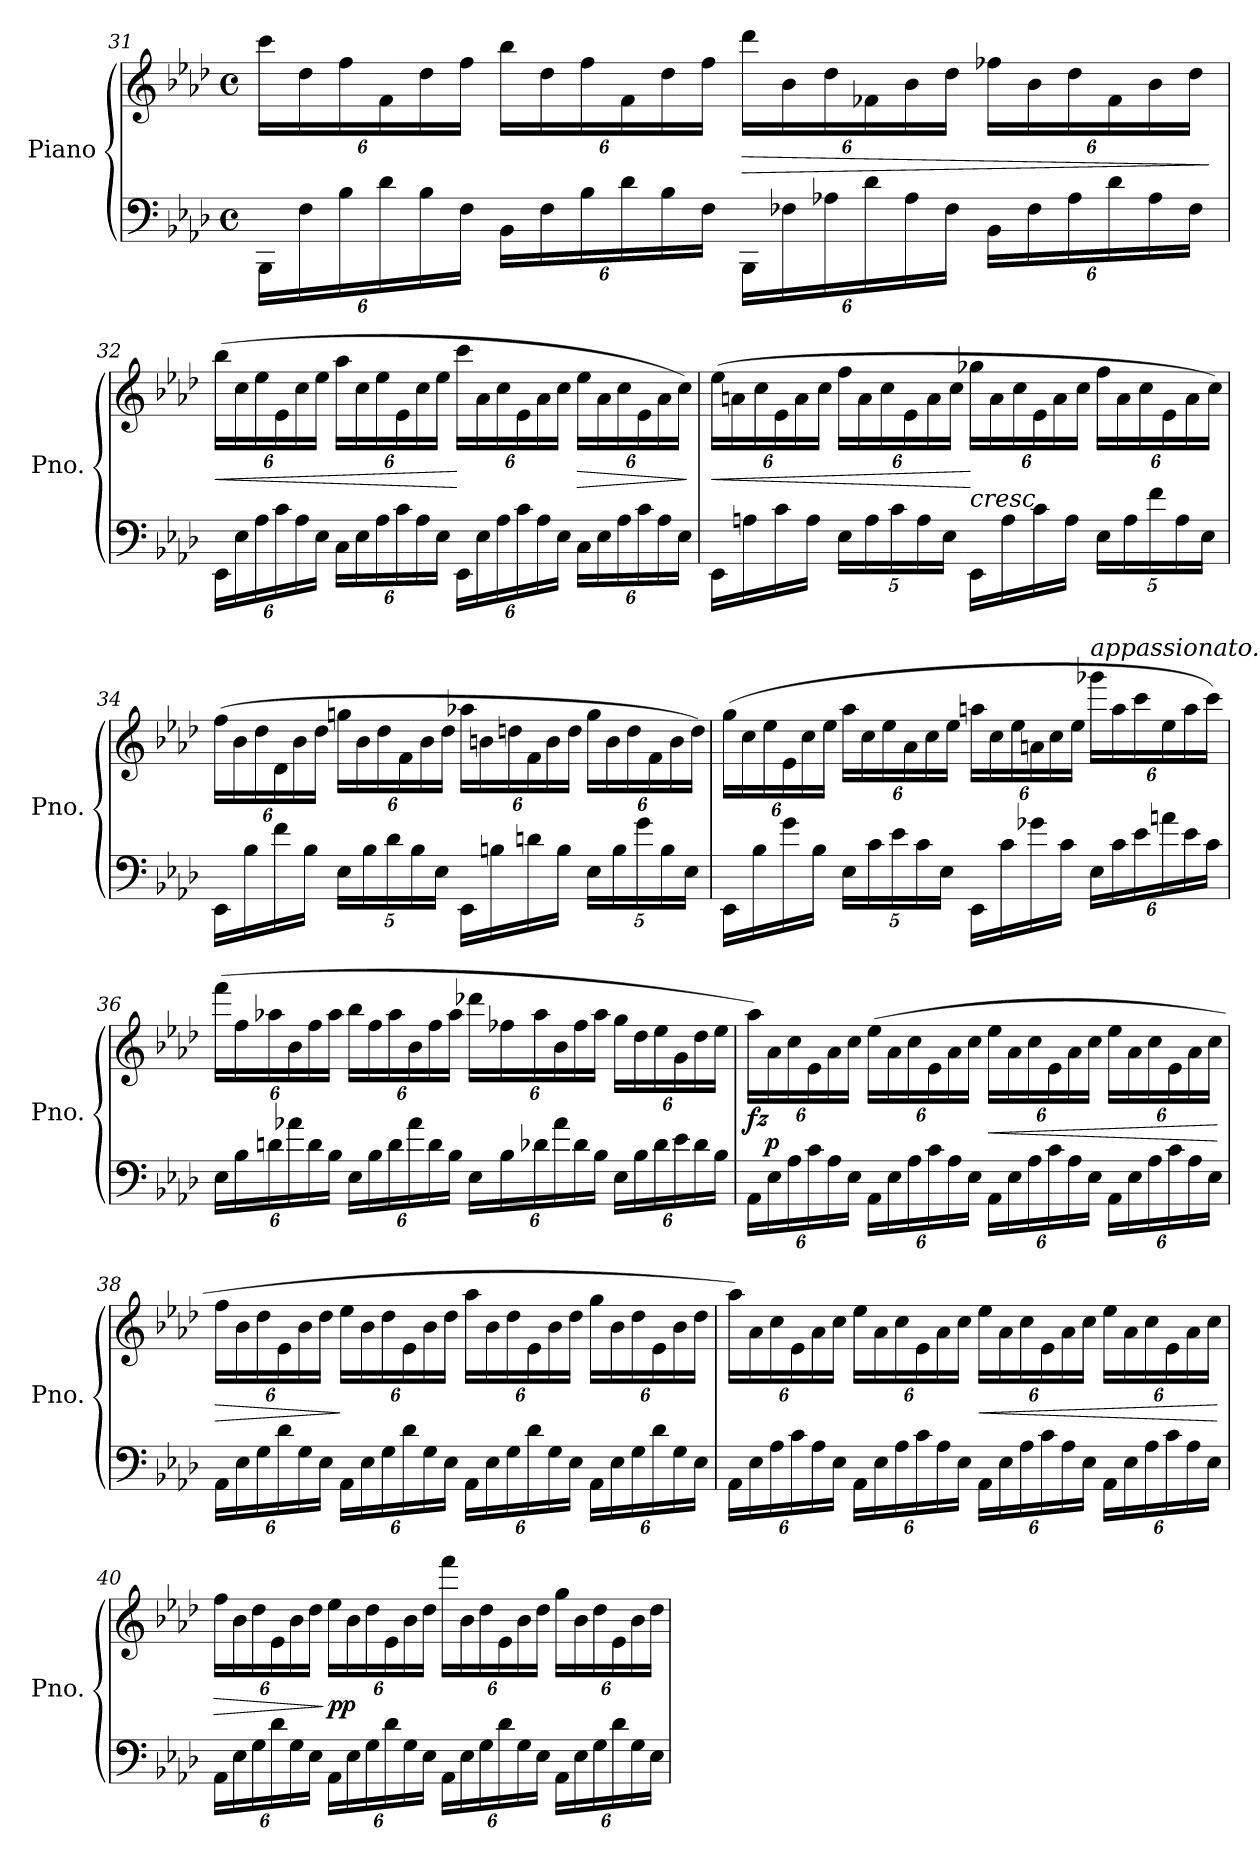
**kern	**kern	**dynam
*part1	*part1	*part1
*staff2	*staff1	*staff1/2
*I"Piano	*	*
*I'Pno.	*	*
*clefF4	*clefG2	*
*k[b-e-a-d-]	*k[b-e-a-d-]	*
*M4/4	*M4/4	*
*met(c)	*met(c)	*
*Xbrackettup	*Xbrackettup	*
=31	=31	=31
24BBB-\LL	24ccc\LL	.
24F\	24dd-!\	.
24B-\	24ff!\	.
24d-\	24f!\	.
24B-\	24dd-!\	.
24F\JJ	24ff!\JJ	.
24BB-\LL	24bb-\LL	.
24F\	24dd-\	.
24B-\	24ff\	.
24d-\	24f\	.
24B-\	24dd-\	.
24F\JJ	24ff\JJ	.
!	!	!LO:HP:b
24BBB-\LL	24ddd-\LL	>
24F-X\	24b-\	.
24A-X\	24dd-\	.
24d-\	24f-X\	.
24A-\	24b-\	.
24F-\JJ	24dd-\JJ	.
24BB-\LL	24ff-X\LL	.
24F-\	24b-\	.
24A-\	24dd-\	.
24d-\	24f-\	.
24A-\	24b-\	.
24F-\JJ	24dd-\JJ	.
.	.	]
!!LO:LB:g=z
=32	=32	=32
!	!	!LO:HP:b
24EE-\LL	(>24bb-\LL	<
24E-!\	24cc!\	.
24A-!\	24ee-!\	.
24c!\	24e-!\	.
24A-!\	24cc!\	.
24E-!\JJ	24ee-!\JJ	.
24C!\LL	24aa-\LL	.
24E-!\	24cc!\	.
24A-!\	24ee-!\	.
24c!\	24e-!\	.
24A-!\	24cc!\	.
24E-!\JJ	24ee-!\JJ	.
24EE-\LL	24ccc\LL	[
24E-!\	24a-!\	.
24A-!\	24cc!\	.
24c!\	24e-!\	.
24A-!\	24a-!\	.
24E-!\JJ	24cc!\JJ	.
!	!	!LO:HP:b
24C\LL	24ee-\LL	>
24E-!\	24a-!\	.
24A-!\	24cc!\	.
24c!\	24e-!\	.
24A-!\	24a-!\	.
24E-!\JJ	24cc!\JJ)	.
.	.	]
=33	=33	=33
!	!	!LO:HP:b
16EE-\LL	(>24ee-\LL	<
.	24an!\	.
16An!\	.	.
.	24cc!\	.
16c!\	24e-!\	.
.	24a!\	.
16A!\JJ	.	.
.	24cc!\JJ	.
20E-!\LL	24ff\LL	.
.	24a!\	.
20A!\	.	.
.	24cc!\	.
20c!\	.	.
.	24e-!\	.
20A!\	.	.
.	24a!\	.
20E-!\JJ	.	.
.	24cc!\JJ	.
!	!LO:TX:b:i:t=cresc.	!
16EE-\LL	24gg-X\LL	[
.	24a!\	.
16A!\	.	.
.	24cc!\	.
16c!\	24e-!\	.
.	24a!\	.
16A!\JJ	.	.
.	24cc!\JJ	.
20E-!\LL	24ff\LL	.
.	24a!\	.
20A!\	.	.
.	24cc!\	.
20f!\	.	.
.	24e-!\	.
20A!\	.	.
.	24a!\	.
20E-!\JJ	.	.
.	24cc!\JJ)	.
!!LO:LB:g=z
=34	=34	=34
16EE-\LL	(>24ff\LL	.
.	24b-!\	.
16B-!\	.	.
.	24dd-!\	.
16f!\	24d-!\	.
.	24b-!\	.
16B-!\JJ	.	.
.	24dd-!\JJ	.
20E-!\LL	24ggn\LL	.
.	24b-!\	.
20B-!\	.	.
.	24dd-!\	.
20d-!\	.	.
.	24f!\	.
20B-!\	.	.
.	24b-!\	.
20E-!\JJ	.	.
.	24dd-!\JJ	.
16EE-\LL	24aa-X\LL	.
.	24bn!\	.
16Bn!\	.	.
.	24ddn!\	.
16dn!\	24f!\	.
.	24b!\	.
16B!\JJ	.	.
.	24dd!\JJ	.
20E-!\LL	24gg\LL	.
.	24b!\	.
20B!\	.	.
.	24dd!\	.
20g!\	.	.
.	24f!\	.
20B!\	.	.
.	24b!\	.
20E-!\JJ	.	.
.	24dd!\JJ)	.
=35	=35	=35
16EE-\LL	(>24gg\LL	.
.	24cc!\	.
16B-!\	.	.
.	24ee-!\	.
16g!\	24e-!\	.
.	24cc!\	.
16B-!\JJ	.	.
.	24ee-!\JJ	.
20E-!\LL	24aa-\LL	.
.	24cc!\	.
20c!\	.	.
.	24ee-!\	.
20e-!\	.	.
.	24a-!\	.
20c!\	.	.
.	24cc!\	.
20E-!\JJ	.	.
.	24ee-!\JJ	.
16EE-\LL	24aan\LL	.
.	24cc!\	.
16c!\	.	.
.	24ee-!\	.
16g-X!\	24an!\	.
.	24cc!\	.
16c!\JJ	.	.
.	24ee-!\JJ	.
!	!LO:TX:a:i:t=appassionato.	!
24E-\LL	24ggg-X\LL	.
24c!\	24aa!\	.
24e-!\	24ccc!\	.
24an!\	24ee-!\	.
24e-!\	24aa!\	.
24c!\JJ	24ccc!\JJ)	.
!!LO:LB:g=z
=36	=36	=36
24E-\LL	(>24fff\LL	.
24B-!\	24ff!\	.
24dn!\	24aa-X!\	.
24a-X!\	24b-!\	.
24d!\	24ff!\	.
24B-!\JJ	24aa-!\JJ	.
24E-\LL	24bb-\LL	.
24B-!\	24ff!\	.
24d!\	24aa-!\	.
24a-!\	24b-!\	.
24d!\	24ff!\	.
24B-!\JJ	24aa-!\JJ	.
24E-\LL	24ddd-X\LL	.
24B-!\	24ff-X!\	.
24d-X!\	24aa-!\	.
24a-!\	24b-!\	.
24d-!\	24ff-!\	.
24B-!\JJ	24aa-!\JJ	.
24E-\LL	24gg\LL	.
24B-!\	24dd-!\	.
24d-!\	24ee-!\	.
24e-!\	24g!\	.
24d-!\	24dd-!\	.
24B-!\JJ	24ee-!\JJ	.
=37	=37	=37
!	!	!LO:DY:b
24AA-\LL	24aa-\LL)	fz
!	!	!LO:DY:b
24E-!\	24a-!\	p
24A-!\	24cc!\	.
24c!\	24e-!\	.
24A-!\	24a-!\	.
24E-!\JJ	24cc!\JJ	.
24AA-\LL	(>24ee-\LL	.
24E-!\	24a-!\	.
24A-!\	24cc!\	.
24c!\	24e-!\	.
24A-!\	24a-!\	.
24E-!\JJ	24cc!\JJ	.
!	!	!LO:HP:b
24AA-\LL	24ee-\LL	<
24E-!\	24a-!\	.
24A-!\	24cc!\	.
24c!\	24e-!\	.
24A-!\	24a-!\	.
24E-!\JJ	24cc!\JJ	.
24AA-\LL	24ee-\LL	.
24E-!\	24a-!\	.
24A-!\	24cc!\	.
24c!\	24e-!\	.
24A-!\	24a-!\	.
24E-!\JJ	24cc!\JJ	.
.	.	[
!!LO:LB:g=z
=38	=38	=38
!	!	!LO:HP:b
24AA-\LL	24ff\LL	>
24E-!\	24b-!\	.
24G!\	24dd-!\	.
24d-!\	24e-!\	.
24G!\	24b-!\	.
24E-!\JJ	24dd-!\JJ	.
24AA-\LL	24ee-\LL	]
24E-!\	24b-!\	.
24G!\	24dd-!\	.
24d-!\	24e-!\	.
24G!\	24b-!\	.
24E-!\JJ	24dd-!\JJ	.
24AA-\LL	24aa-\LL	.
24E-!\	24b-!\	.
24G!\	24dd-!\	.
24d-!\	24e-!\	.
24G!\	24b-!\	.
24E-!\JJ	24dd-!\JJ	.
24AA-\LL	24gg\LL	.
24E-!\	24b-!\	.
24G!\	24dd-!\	.
24d-!\	24e-!\	.
24G!\	24b-!\	.
24E-!\JJ	24dd-!\JJ	.
=39	=39	=39
24AA-\LL	24aa-\LL)	.
24E-!\	24a-!\	.
24A-!\	24cc!\	.
24c!\	24e-!\	.
24A-!\	24a-!\	.
24E-!\JJ	24cc!\JJ	.
24AA-\LL	24ee-\LL	.
24E-!\	24a-!\	.
24A-!\	24cc!\	.
24c!\	24e-!\	.
24A-!\	24a-!\	.
24E-!\JJ	24cc!\JJ	.
!	!	!LO:HP:b
24AA-\LL	24ee-\LL	<
24E-!\	24a-!\	.
24A-!\	24cc!\	.
24c!\	24e-!\	.
24A-!\	24a-!\	.
24E-!\JJ	24cc!\JJ	.
24AA-\LL	24ee-\LL	.
24E-!\	24a-!\	.
24A-!\	24cc!\	.
24c!\	24e-!\	.
24A-!\	24a-!\	.
24E-!\JJ	24cc!\JJ	.
.	.	[
!!LO:PB:g=z
=40	=40	=40
!	!	!LO:HP:b
24AA-\LL	24ff\LL	>
24E-!\	24b-!\	.
24G!\	24dd-!\	.
24d-!\	24e-!\	.
24G!\	24b-!\	.
24E-!\JJ	24dd-!\JJ	.
!	!	!LO:DY:n=1:b
24AA-\LL	24ee-\LL	] pp
24E-!\	24b-!\	.
24G!\	24dd-!\	.
24d-!\	24e-!\	.
24G!\	24b-!\	.
24E-!\JJ	24dd-!\JJ	.
24AA-\LL	24fff\LL	.
24E-!\	24b-!\	.
24G!\	24dd-!\	.
24d-!\	24e-!\	.
24G!\	24b-!\	.
24E-!\JJ	24dd-!\JJ	.
24AA-\LL	24gg\LL	.
24E-!\	24b-!\	.
24G!\	24dd-!\	.
24d-!\	24e-!\	.
24G!\	24b-!\	.
24E-!\JJ	24dd-!\JJ	.
=	=	=
*-	*-	*-
